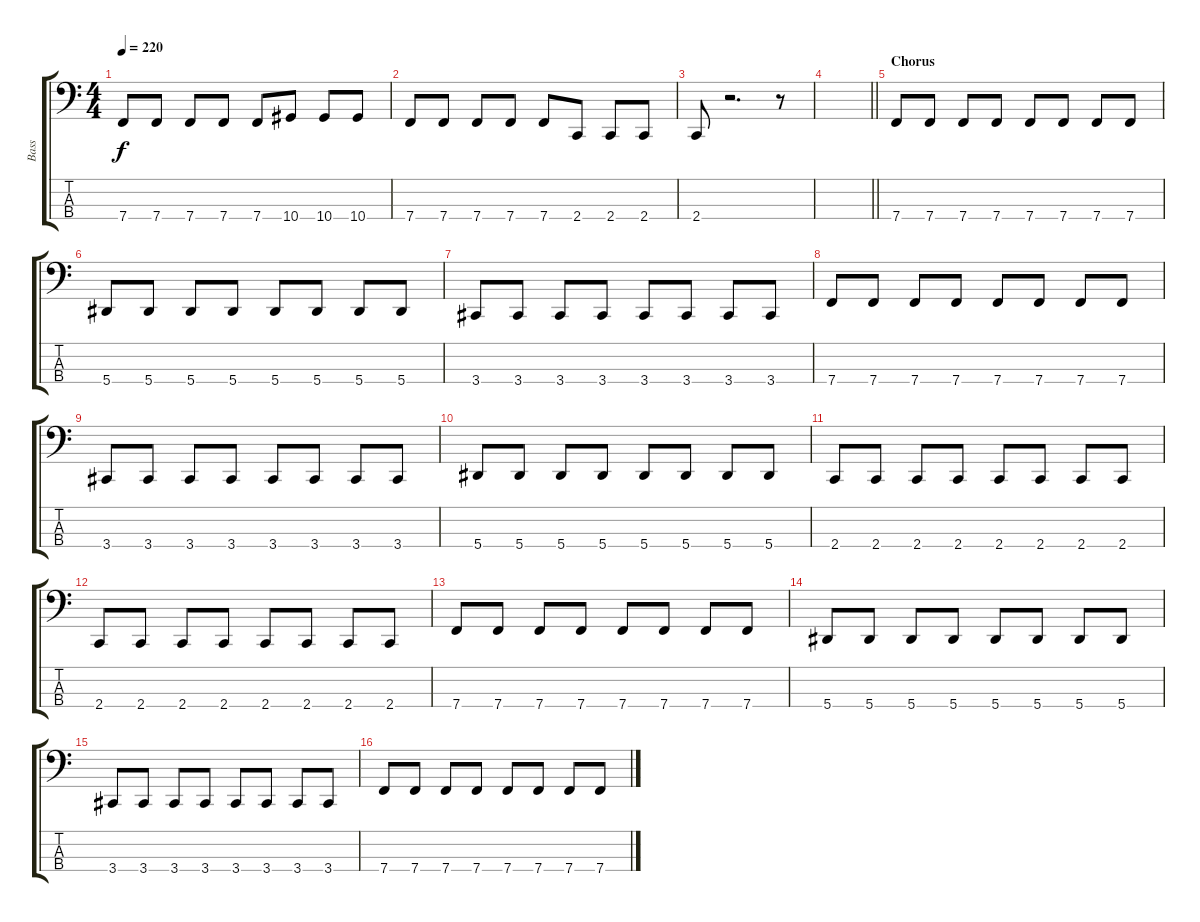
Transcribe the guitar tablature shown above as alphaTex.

\track ("Bass" "Bass") {instrument electricbassfinger}
\staff {score tabs}
\tuning (Eb2 Bb1 F1 Bb0) {hide}
\ts (4 4)
\tempo 220
\clef f4
\ks c
7.4.8{dy f} 7.4.8 7.4.8 7.4.8 7.4.8 10.4.8 10.4.8 10.4.8 |
7.4.8 7.4.8 7.4.8 7.4.8 7.4.8 2.4.8 2.4.8 2.4.8 |
2.4.8 r.2{d} r.8 |
\barLineRight lightlight
|
\section ("" "Chorus")
7.4.8 7.4.8 7.4.8 7.4.8 7.4.8 7.4.8 7.4.8 7.4.8 |
5.4.8 5.4.8 5.4.8 5.4.8 5.4.8 5.4.8 5.4.8 5.4.8 |
3.4.8 3.4.8 3.4.8 3.4.8 3.4.8 3.4.8 3.4.8 3.4.8 |
7.4.8 7.4.8 7.4.8 7.4.8 7.4.8 7.4.8 7.4.8 7.4.8 |
3.4.8 3.4.8 3.4.8 3.4.8 3.4.8 3.4.8 3.4.8 3.4.8 |
5.4.8 5.4.8 5.4.8 5.4.8 5.4.8 5.4.8 5.4.8 5.4.8 |
2.4.8 2.4.8 2.4.8 2.4.8 2.4.8 2.4.8 2.4.8 2.4.8 |
2.4.8 2.4.8 2.4.8 2.4.8 2.4.8 2.4.8 2.4.8 2.4.8 |
7.4.8 7.4.8 7.4.8 7.4.8 7.4.8 7.4.8 7.4.8 7.4.8 |
5.4.8 5.4.8 5.4.8 5.4.8 5.4.8 5.4.8 5.4.8 5.4.8 |
3.4.8 3.4.8 3.4.8 3.4.8 3.4.8 3.4.8 3.4.8 3.4.8 |
7.4.8 7.4.8 7.4.8 7.4.8 7.4.8 7.4.8 7.4.8 7.4.8
